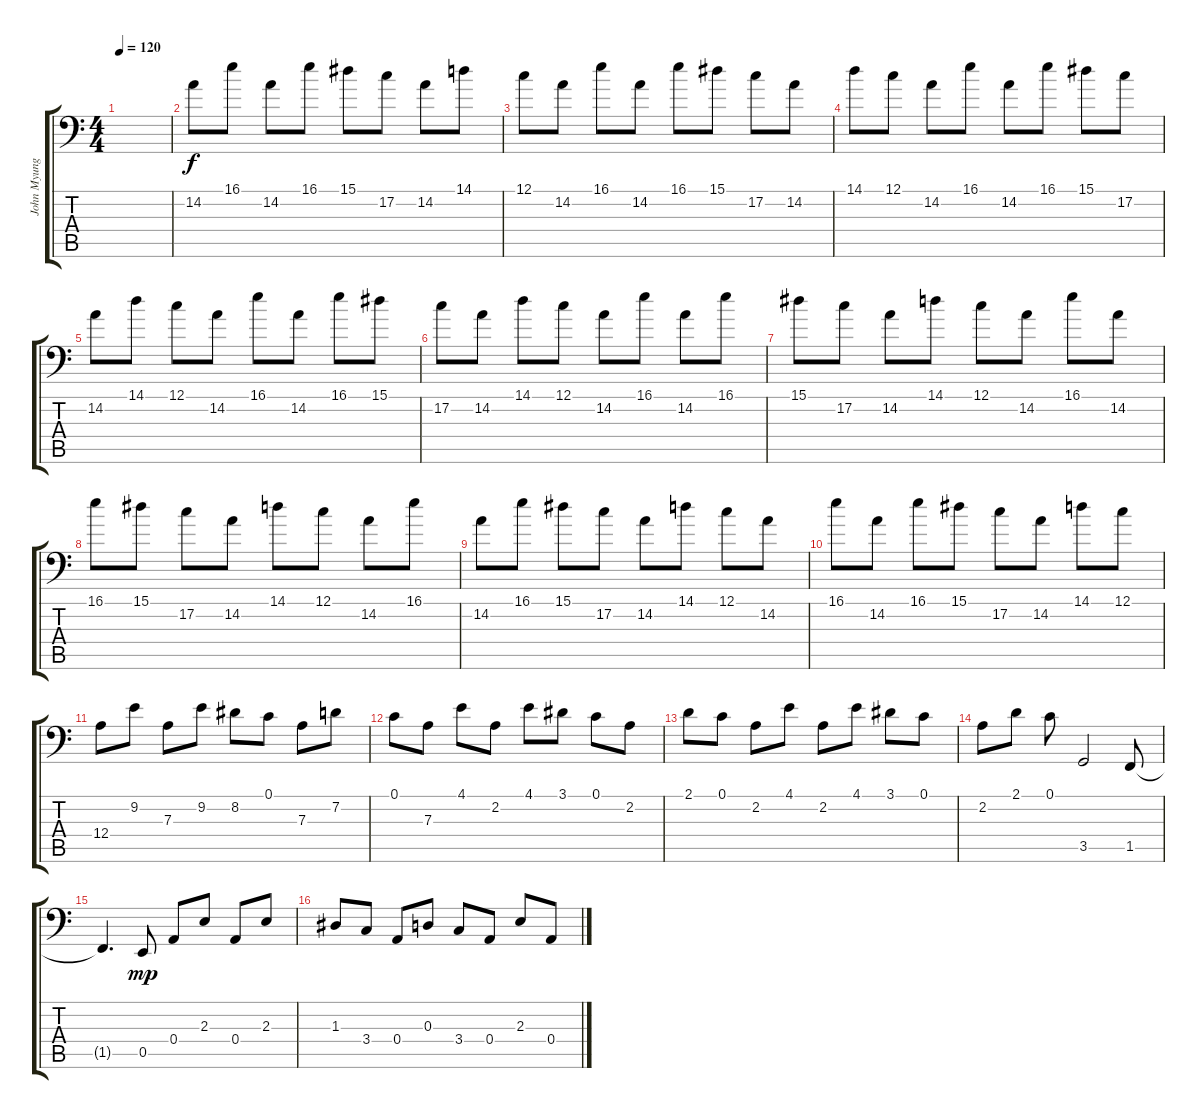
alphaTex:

\track ("John Myung" "John Myung") {instrument electricbassfinger}
\staff {score tabs}
\tuning (C3 G2 D2 A1 E1 B0) {hide}
\ts (4 4)
\tempo 120
\clef f4
\ks c
|
14.2.8 16.1.8 14.2.8 16.1.8 15.1.8 17.2.8 14.2.8 14.1.8 |
12.1.8 14.2.8 16.1.8 14.2.8 16.1.8 15.1.8 17.2.8 14.2.8 |
14.1.8 12.1.8 14.2.8 16.1.8 14.2.8 16.1.8 15.1.8 17.2.8 |
14.2.8 14.1.8 12.1.8 14.2.8 16.1.8 14.2.8 16.1.8 15.1.8 |
17.2.8 14.2.8 14.1.8 12.1.8 14.2.8 16.1.8 14.2.8 16.1.8 |
15.1.8 17.2.8 14.2.8 14.1.8 12.1.8 14.2.8 16.1.8 14.2.8 |
16.1.8 15.1.8 17.2.8 14.2.8 14.1.8 12.1.8 14.2.8 16.1.8 |
14.2.8 16.1.8 15.1.8 17.2.8 14.2.8 14.1.8 12.1.8 14.2.8 |
16.1.8 14.2.8 16.1.8 15.1.8 17.2.8 14.2.8 14.1.8 12.1.8 |
12.4.8 9.2.8 7.3.8 9.2.8 8.2.8 0.1.8 7.3.8 7.2.8 |
0.1.8 7.3.8 4.1.8 2.2.8 4.1.8 3.1.8 0.1.8 2.2.8 |
2.1.8 0.1.8 2.2.8 4.1.8 2.2.8 4.1.8 3.1.8 0.1.8 |
2.2.8 2.1.8 0.1.8 3.5.2 1.5.8 |
1.5{t}.4{d dy f} 0.5.8{dy mp} 0.4.8 2.3.8 0.4.8 2.3.8 |
1.3.8 3.4.8 0.4.8 0.3.8 3.4.8 0.4.8 2.3.8 0.4.8
